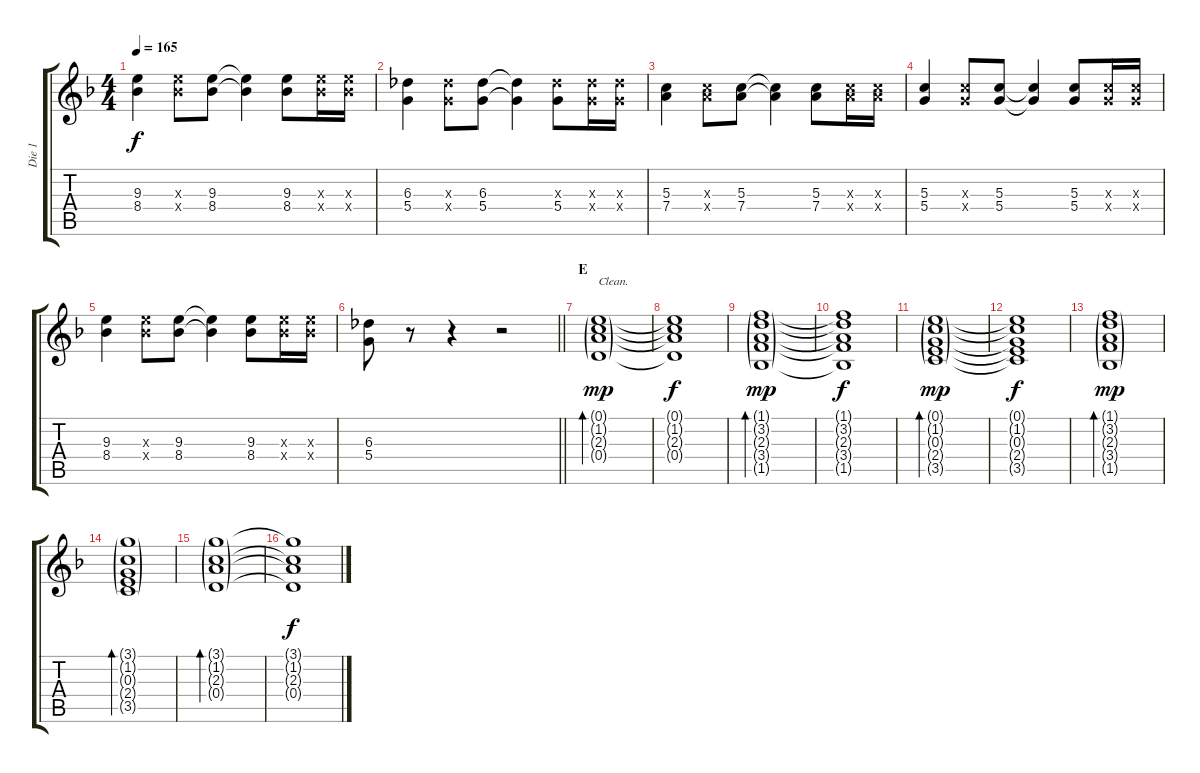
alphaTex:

\track ("Die 1" "Die 1") {instrument distortionguitar}
\staff {score tabs}
\tuning (E4 B3 G3 D3 A2 E2) {hide}
\ts (4 4)
\tempo 165
\clef g2
\ks dminor
(9.3 8.4).4{dy f} (9.3{x} 8.4{x}).8 (9.3 8.4).8 (9.3{t} 8.4{t}).4 (9.3 8.4).8 (9.3{x} 8.4{x}).16 (9.3{x} 8.4{x}).16 |
(6.3 5.4).4 (6.3{x} 5.4{x}).8 (6.3 5.4).8 (6.3{t} 5.4{t}).4 (6.3{x} 5.4).8 (6.3{x} 5.4{x}).16 (6.3{x} 5.4{x}).16 |
(5.3 7.4).4 (5.3{x} 7.4{x}).8 (5.3 7.4).8 (5.3{t} 7.4{t}).4 (5.3 7.4).8 (5.3{x} 7.4{x}).16 (5.3{x} 7.4{x}).16 |
(5.3 5.4).4 (5.3{x} 5.4{x}).8 (5.3 5.4).8 (5.3{t} 5.4{t}).4 (5.3 5.4).8 (5.3{x} 5.4{x}).16 (5.3{x} 5.4{x}).16 |
(9.3 8.4).4 (9.3{x} 8.4{x}).8 (9.3 8.4).8 (9.3{t} 8.4{t}).4 (9.3 8.4).8 (9.3{x} 8.4{x}).16 (9.3{x} 8.4{x}).16 |
\barLineRight lightlight
(6.3 5.4).8 r.8 r.4 r.2 |
\section ("" "E")
(0.1{g} 1.2{g} 2.3{g} 0.4{g}).1{bd 120 txt "Clean." dy mp instrument electricguitarclean} |
(0.1{t} 1.2{t} 2.3{t} 0.4{t}).1{dy f} |
(1.1{g} 3.2{g} 2.3{g} 3.4{g} 1.5{g}).1{bd 120 dy mp} |
(1.1{t} 3.2{t} 2.3{t} 3.4{t} 1.5{t}).1{dy f} |
(0.1{g} 1.2{g} 0.3{g} 2.4{g} 3.5{g}).1{bd 120 dy mp} |
(0.1{t} 1.2{t} 0.3{t} 2.4{t} 3.5{t}).1{dy f} |
(1.1{g} 3.2{g} 2.3{g} 3.4{g} 1.5{g}).1{bd 120 dy mp} |
(3.1{g} 1.2{g} 0.3{g} 2.4{g} 3.5{g}).1{bd 120} |
(3.1{g} 1.2{g} 2.3{g} 0.4{g}).1{bd 120} |
(3.1{t} 1.2{t} 2.3{t} 0.4{t}).1{dy f}
